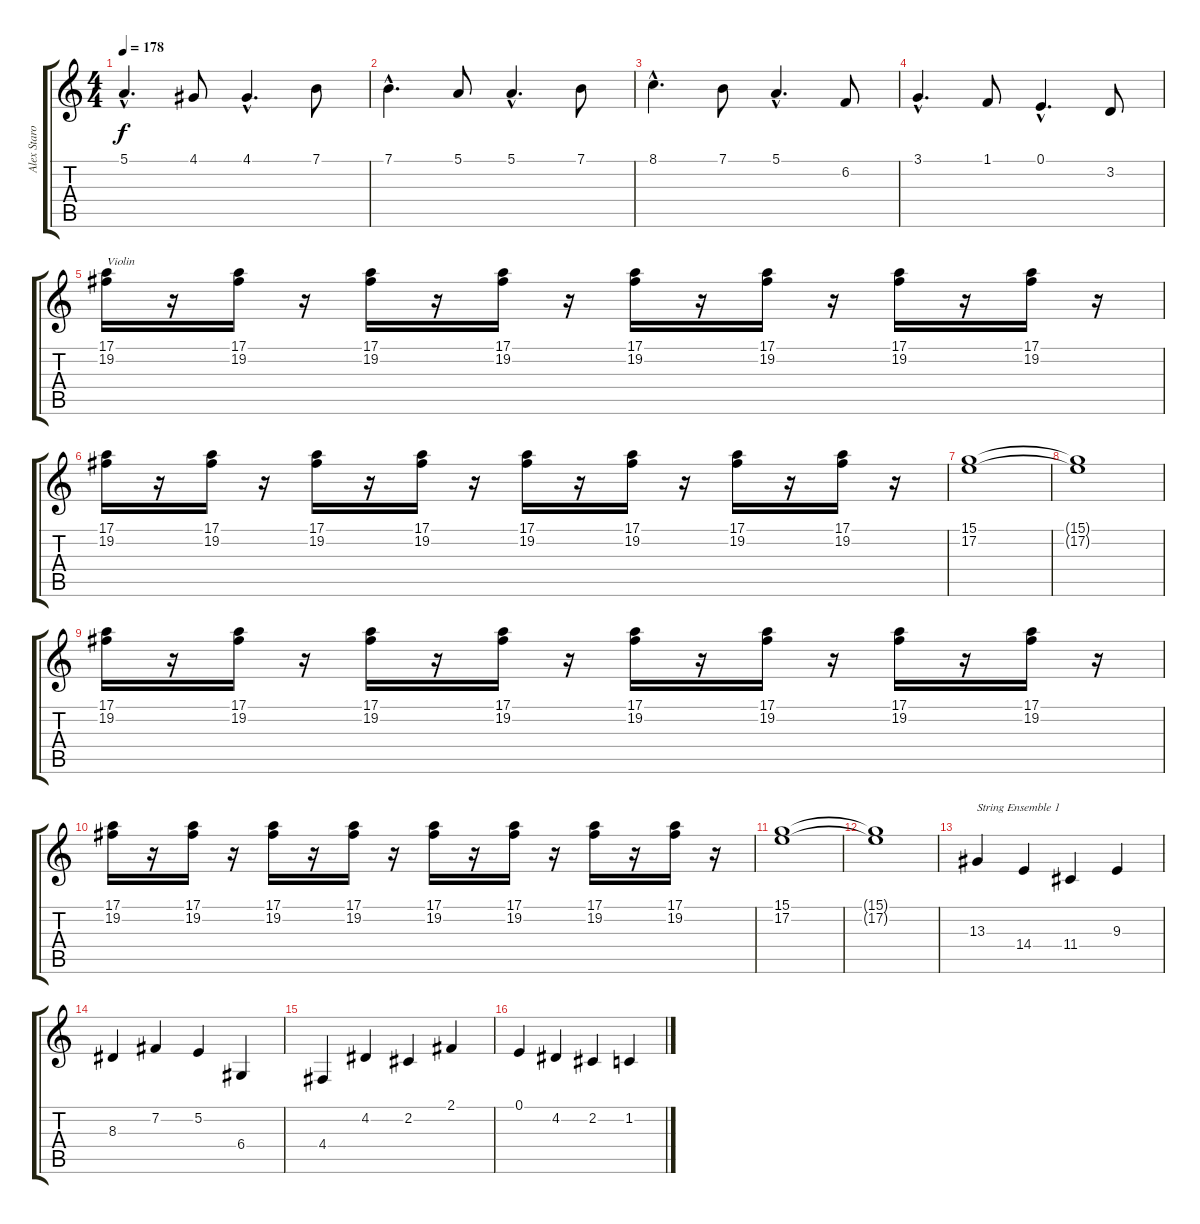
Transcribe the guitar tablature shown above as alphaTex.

\track ("Alex Staropoli" "Alex Staro") {instrument harpsichord}
\staff {score tabs}
\tuning (E4 B3 G3 D3 A2 E2) {hide}
\ts (4 4)
\tempo 178
\clef g2
\ks c
5.1{hac}.4{d dy f} 4.1.8 4.1{hac}.4{d} 7.1.8 |
7.1{hac}.4{d} 5.1.8 5.1{hac}.4{d} 7.1.8 |
8.1{hac}.4{d} 7.1.8 5.1{hac}.4{d} 6.2.8 |
3.1{hac}.4{d} 1.1.8 0.1{hac}.4{d} 3.2.8 |
(17.1 19.2).16{txt "Violin" volume 12 instrument violin} r.16 (17.1 19.2).16 r.16 (17.1 19.2).16 r.16 (17.1 19.2).16 r.16 (17.1 19.2).16 r.16 (17.1 19.2).16 r.16 (17.1 19.2).16 r.16 (17.1 19.2).16 r.16 |
(17.1 19.2).16 r.16 (17.1 19.2).16 r.16 (17.1 19.2).16 r.16 (17.1 19.2).16 r.16 (17.1 19.2).16 r.16 (17.1 19.2).16 r.16 (17.1 19.2).16 r.16 (17.1 19.2).16 r.16 |
(15.1 17.2).1 |
(15.1{t} 17.2{t}).1 |
(17.1 19.2).16 r.16 (17.1 19.2).16 r.16 (17.1 19.2).16 r.16 (17.1 19.2).16 r.16 (17.1 19.2).16 r.16 (17.1 19.2).16 r.16 (17.1 19.2).16 r.16 (17.1 19.2).16 r.16 |
(17.1 19.2).16 r.16 (17.1 19.2).16 r.16 (17.1 19.2).16 r.16 (17.1 19.2).16 r.16 (17.1 19.2).16 r.16 (17.1 19.2).16 r.16 (17.1 19.2).16 r.16 (17.1 19.2).16 r.16 |
(15.1 17.2).1 |
(15.1{t} 17.2{t}).1 |
13.3.4{txt "String Ensemble 1" volume 16 instrument stringensemble1} 14.4.4 11.4.4 9.3.4 |
8.3.4 7.2.4 5.2.4 6.4.4 |
4.4.4 4.2.4 2.2.4 2.1.4 |
0.1.4 4.2.4 2.2.4 1.2.4
